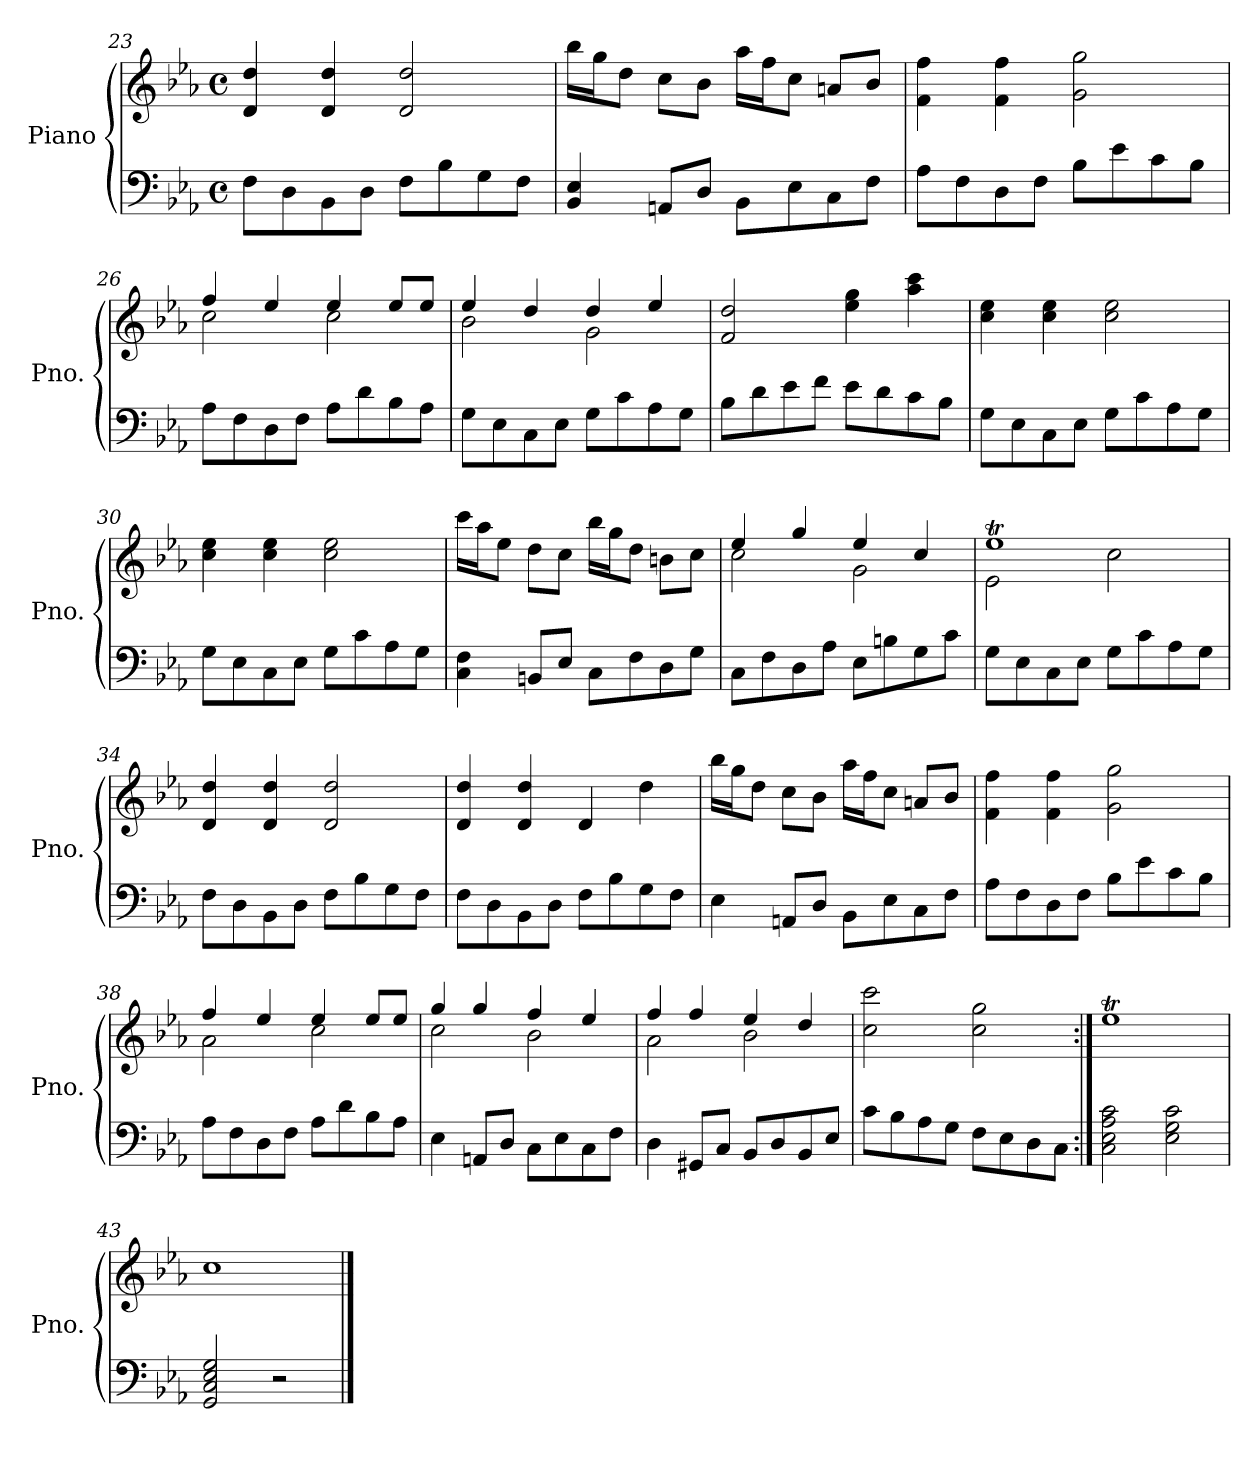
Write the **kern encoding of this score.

**kern	**kern
*part1	*part1
*staff2	*staff1
*I"Piano	*
*I'Pno.	*
*clefF4	*clefG2
*k[b-e-a-]	*k[b-e-a-]
*M4/4	*M4/4
*met(c)	*met(c)
=23	=23
8F\L	4d/ 4dd/
8D\	.
8BB-\	4d/ 4dd/
8D\J	.
8F\L	2d/ 2dd/
8B-\	.
8G\	.
8F\J	.
=24	=24
4BB-/ 4E-/	16bb-\LL
.	16gg\J
.	8dd\J
8AAn/L	8cc\L
8D/J	8b-\J
8BB-\L	16aa-\LL
.	16ff\J
8E-\	8cc\J
8C\	8an/L
8F\J	8b-/J
=25	=25
8A-\L	4f\ 4ff\
8F\	.
8D\	4f\ 4ff\
8F\J	.
8B-\L	2g\ 2gg\
8e-\	.
8c\	.
8B-\J	.
!!LO:LB:g=z
=26	=26
*	*^
8A-\L	4ff/	2cc\
8F\	.	.
8D\	4ee-/	.
8F\J	.	.
8A-\L	4ee-/	2cc\
8d\	.	.
8B-\	8ee-/L	.
8A-\J	8ee-/J	.
=27	=27	=27
8G\L	4ee-/	2b-\
8E-\	.	.
8C\	4dd/	.
8E-\J	.	.
8G\L	4dd/	2g\
8c\	.	.
8A-\	4ee-/	.
8G\J	.	.
*	*v	*v
=28	=28
8B-\L	2f/ 2dd/
8d\	.
8e-\	.
8f\J	.
8e-\L	4ee-\ 4gg\
8d\	.
8c\	4aa-\ 4ccc\
8B-\J	.
=29	=29
8G\L	4cc\ 4ee-\
8E-\	.
8C\	4cc\ 4ee-\
8E-\J	.
8G\L	2cc\ 2ee-\
8c\	.
8A-\	.
8G\J	.
=30	=30
8G\L	4cc\ 4ee-\
8E-\	.
8C\	4cc\ 4ee-\
8E-\J	.
8G\L	2cc\ 2ee-\
8c\	.
8A-\	.
8G\J	.
!!LO:LB:g=z
=31	=31
4C\ 4F\	16ccc\LL
.	16aa-\J
.	8ee-\J
8BBn/L	8dd\L
8E-/J	8cc\J
8C\L	16bb-\LL
.	16gg\J
8F\	8dd\J
8D\	8bn\L
8G\J	8cc\J
=32	=32
*	*^
8C\L	4ee-/	2cc\
8F\	.	.
8D\	4gg/	.
8A-\J	.	.
8E-\L	4ee-/	2g\
8Bn\	.	.
8G\	4cc/	.
8c\J	.	.
=33	=33	=33
8G\L	1ee-T	2e-\
8E-\	.	.
8C\	.	.
8E-\J	.	.
8G\L	.	2cc\
8c\	.	.
8A-\	.	.
8G\J	.	.
*	*v	*v
=34	=34
8F\L	4d/ 4dd/
8D\	.
8BB-\	4d/ 4dd/
8D\J	.
8F\L	2d/ 2dd/
8B-\	.
8G\	.
8F\J	.
=35	=35
8F\L	4d/ 4dd/
8D\	.
8BB-\	4d/ 4dd/
8D\J	.
8F\L	4d/
8B-\	.
8G\	4dd\
8F\J	.
!!LO:PB:g=z
=36	=36
4E-\	16bb-\LL
.	16gg\J
.	8dd\J
8AAn/L	8cc\L
8D/J	8b-\J
8BB-\L	16aa-\LL
.	16ff\J
8E-\	8cc\J
8C\	8an/L
8F\J	8b-/J
=37	=37
8A-\L	4f\ 4ff\
8F\	.
8D\	4f\ 4ff\
8F\J	.
8B-\L	2g\ 2gg\
8e-\	.
8c\	.
8B-\J	.
=38	=38
*	*^
8A-\L	4ff/	2a-\
8F\	.	.
8D\	4ee-/	.
8F\J	.	.
8A-\L	4ee-/	2cc\
8d\	.	.
8B-\	8ee-/L	.
8A-\J	8ee-/J	.
=39	=39	=39
4E-\	4gg/	2cc\
8AAn/L	4gg/	.
8D/J	.	.
8C\L	4ff/	2b-\
8E-\	.	.
8C\	4ee-/	.
8F\J	.	.
=40	=40	=40
4D\	4ff/	2a-\
8GG#X/L	4ff/	.
8C/J	.	.
8BB-/L	4ee-/	2b-\
8D/	.	.
8BB-/	4dd/	.
8E-/J	.	.
*	*v	*v
!!LO:LB:g=z
=41	=41
8c\L	2cc\ 2ccc\
8B-\	.
8A-\	.
8G\J	.
8F\L	2cc\ 2gg\
8E-\	.
8D\	.
8C\J	.
=42:|!	=42:|!
2C\ 2E-\ 2A-\ 2c\	1ee-T
2E-\ 2G\ 2c\	.
=43	=43
2GG/ 2C/ 2E-/ 2G/	1cc
2r	.
==	==
*-	*-
